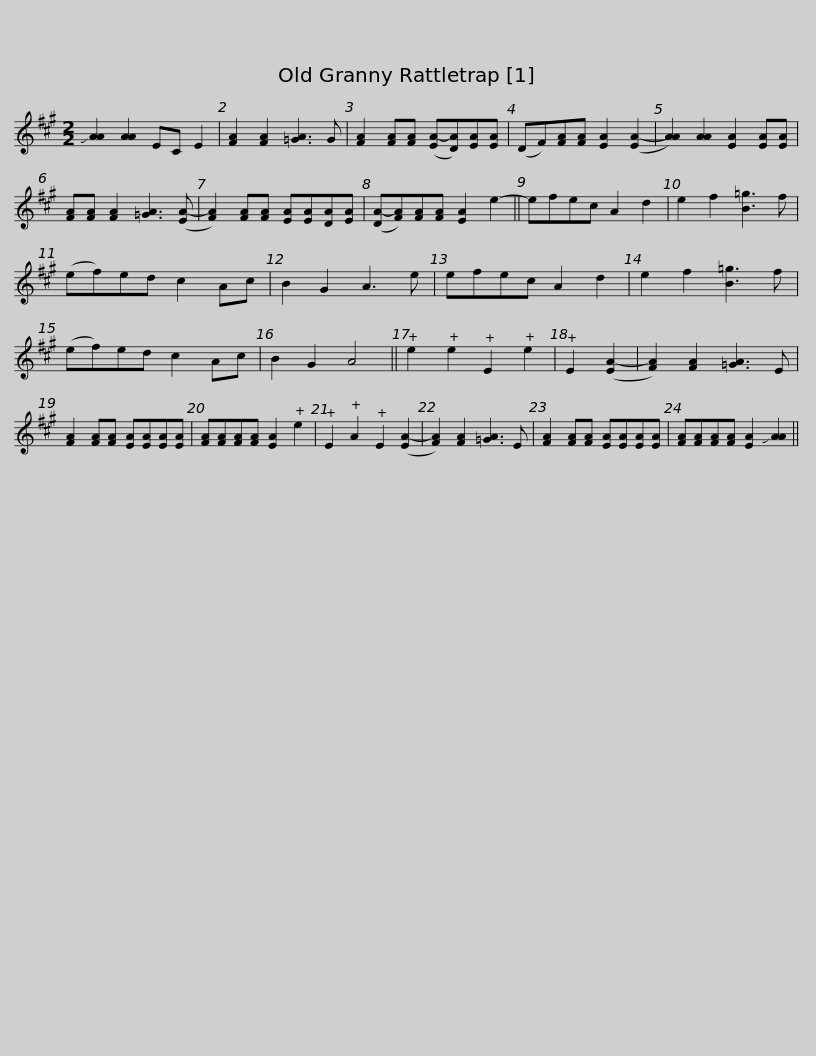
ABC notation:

X:1
L:1/8
M:2/2
I:linebreak $
K:A
V:1 treble
V:1
 !slide![AA]2 [AA]2 EC E2 | [FA]2 [FA]2 [=GA]3 G | [FA]2 [FA][FA] ([EA-][DA])[EA][EA] | (DF)[FA][FA] [EA]2 ([EA-]2 | [AA]2) [AA]2 [EA]2 [EA][EA] | %5
 [FA][FA] [FA]2 [=GA]3 ([EA-] |$ [FA]2) [FA][FA] [EA][EA][DA][EA] | ([DA-][FA])[FA][FA] [EA]2 e2- || efec A2 d2 | e2 f2 [B=g]3 f | %10
 (ef)ed c2 Ac | B2 G2 A3 e | efec A2 d2 |$ e2 f2 [B=g]3 f | (ef)ed c2 Ac | %15
 B2 G2 A4 || e2 e2 E2 e2 | E2 ([EA-]2 | [FA]2) [FA]2 [=GA]3 E | [FA]2 [FA][FA] [EA][EA][EA][EA] | %20
 [FA][FA][FA][FA] [EA]2 e2 |$ E2 A2 E2 ([EA-]2 | [FA]2) [FA]2 [=GA]3 E | [FA]2 [FA][FA] [EA][EA][EA][EA] | [FA][FA][FA][FA] [EA]2 !slide![AA]2 || %25
